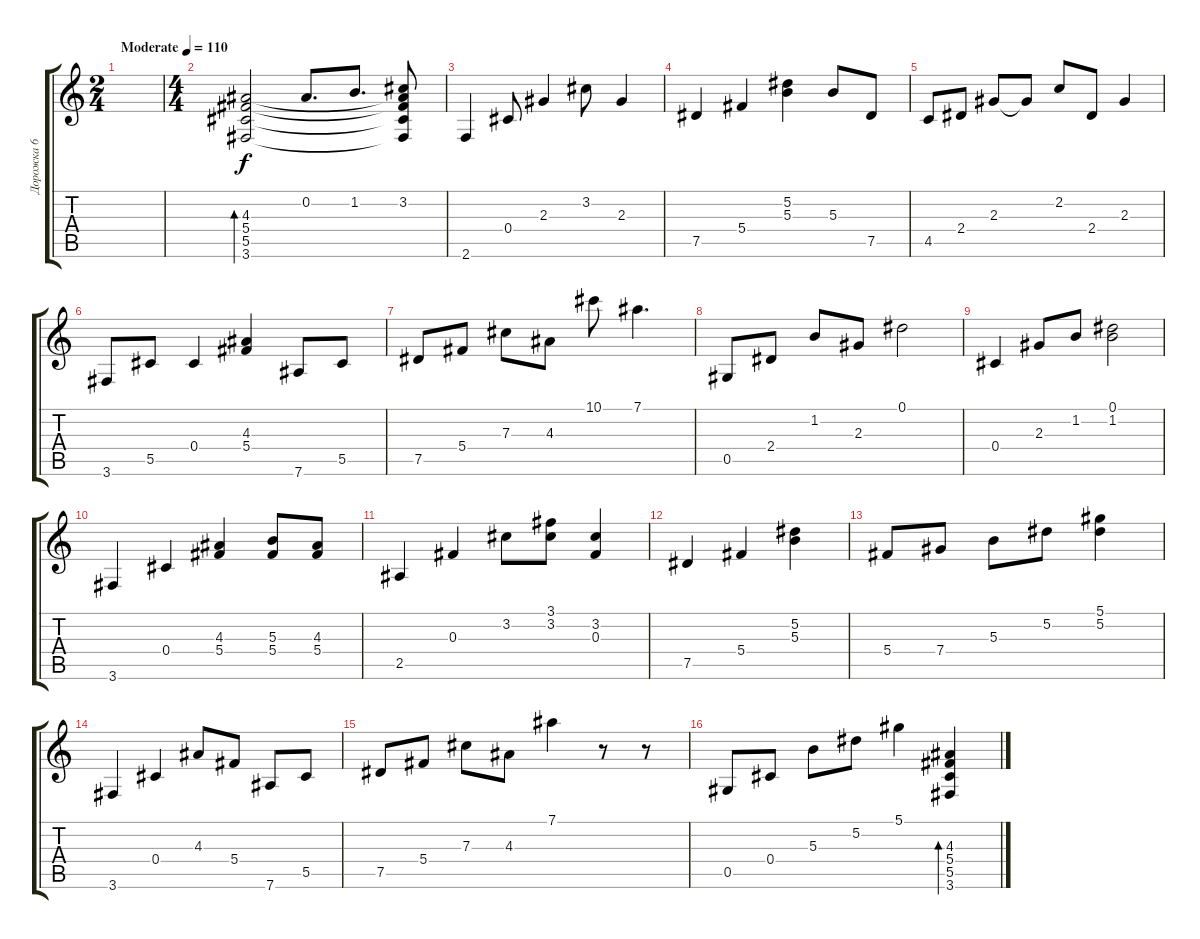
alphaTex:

\track ("Дорожка 6" "Дорожка 6") {instrument acousticguitarsteel}
\staff {score tabs}
\tuning (Eb4 Bb3 Gb3 Db3 Ab2 Eb2) {hide}
\ts (2 4)
\section ("" "")
\tempo (110 "Moderate")
\clef g2
\ks c
|
\ts (4 4)
(4.3 5.4 5.5 3.6).2{bd 240} 0.2.8{d} 1.2.8{d} (3.2 4.3{t} 5.4{t} 5.5{t} 3.6{t}).8 |
2.6.4 0.4.8 2.3.4 3.2.8 2.3.4 |
7.5.4 5.4.4 (5.2 5.3).4 5.3.8 7.5.8 |
4.5.8 2.4.8 2.3.8 2.3{t}.8 2.2.8 2.4.8 2.3.4 |
3.6.8 5.5.8 0.4.4 (4.3 5.4).4 7.6.8 5.5.8 |
7.5.8 5.4.8 7.3.8 4.3.8 10.1.8 7.1.4{d} |
0.5.8 2.4.8 1.2.8 2.3.8 0.1.2 |
0.4.4 2.3.8 1.2.8 (0.1 1.2).2 |
3.6.4 0.4.4 (4.3 5.4).4 (5.3 5.4).8 (4.3 5.4).8 |
2.5.4 0.3.4 3.2.8 (3.1 3.2).8 (3.2 0.3).4 |
7.5.4 5.4.4 (5.2 5.3).4 |
5.4.8 7.4.8 5.3.8 5.2.8 (5.1 5.2).4 |
3.6.4 0.4.4 4.3.8 5.4.8 7.6.8 5.5.8 |
7.5.8 5.4.8 7.3.8 4.3.8 7.1.4 r.8 r.8 |
0.5.8 0.4.8 5.3.8 5.2.8 5.1.4 (4.3 5.4 5.5 3.6).4{bd 480}
